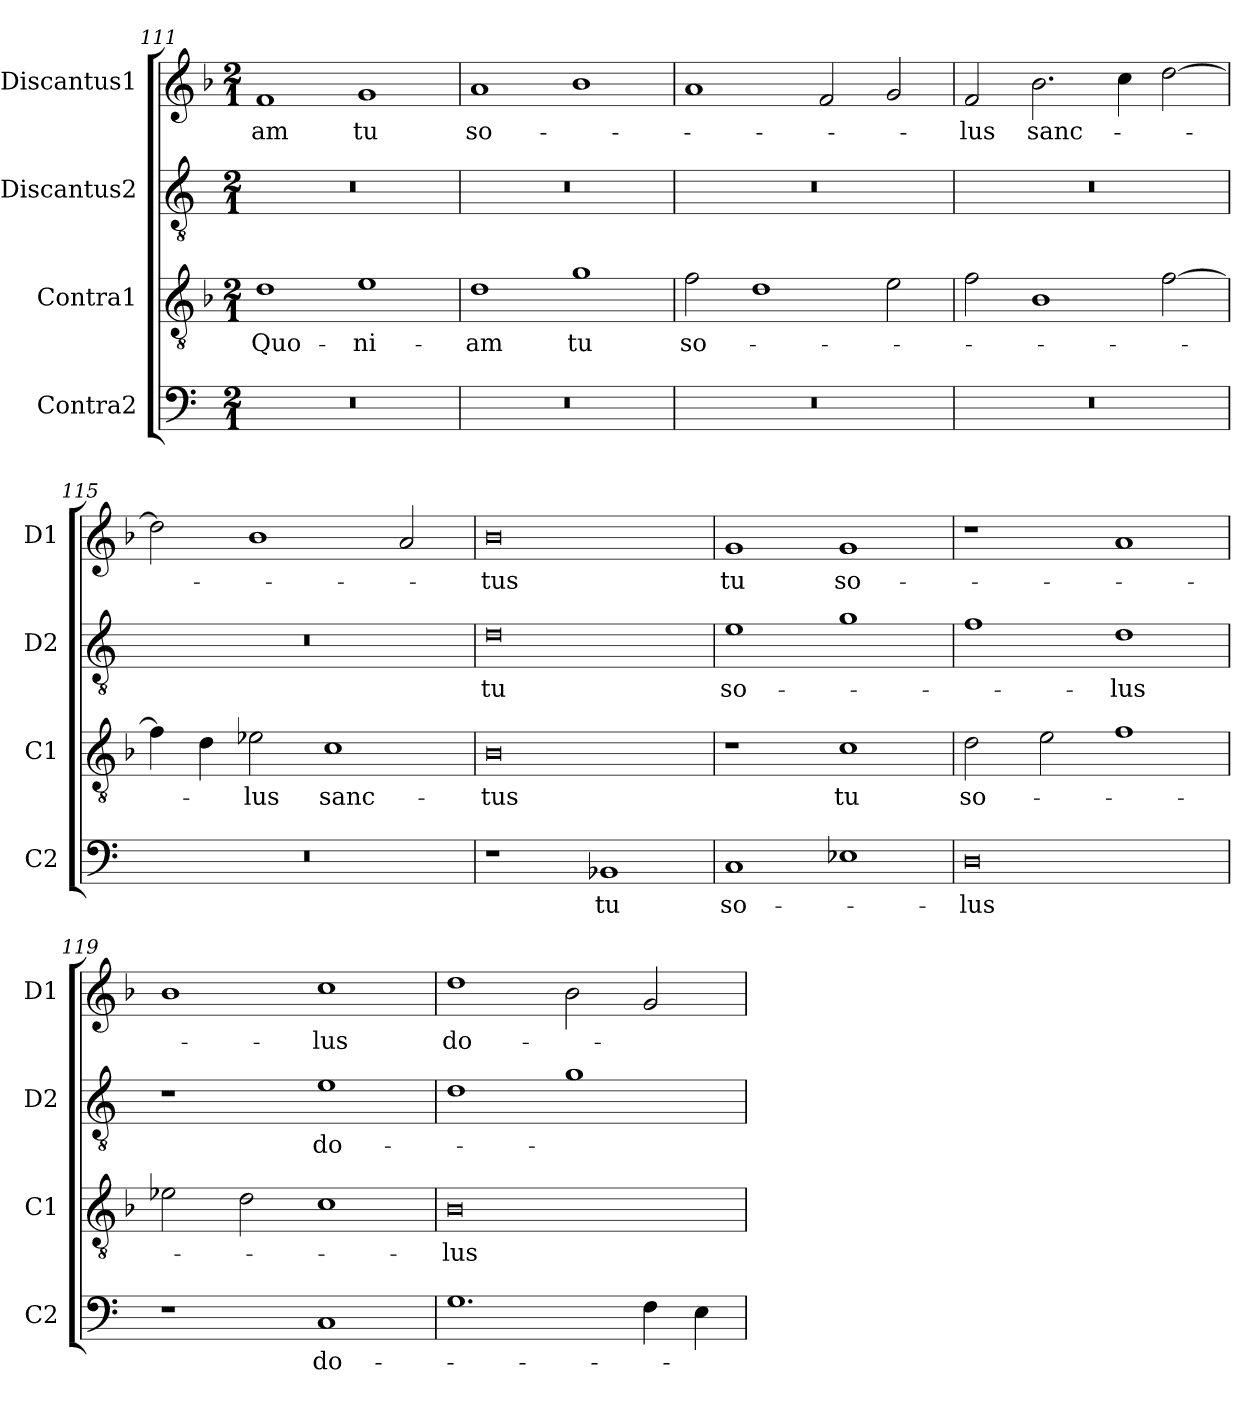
**kern	**text	**kern	**text	**kern	**text	**kern	**text
*part4	*part4	*part3	*part3	*part2	*part2	*part1	*part1
*staff4	*staff4	*staff3	*staff3	*staff2	*staff2	*staff1	*staff1
*I"Contra2	*	*I"Contra1	*	*I"Discantus2	*	*I"Discantus1	*
*I'C2	*	*I'C1	*	*I'D2	*	*I'D1	*
*clefF4	*	*clefGv2	*	*clefGv2	*	*clefG2	*
*k[]	*	*k[b-]	*	*k[]	*	*k[b-]	*
*M2/1	*	*M2/1	*	*M2/1	*	*M2/1	*
=111	=111	=111	=111	=111	=111	=111	=111
0r	.	1d	Quo-	0r	.	1f	-am
.	.	1e	-ni-	.	.	1g	tu
=112	=112	=112	=112	=112	=112	=112	=112
0r	.	1d	-am	0r	.	1a	so-
.	.	1g	tu	.	.	1b-	.
=113	=113	=113	=113	=113	=113	=113	=113
0r	.	2f\	so-	0r	.	1a	.
.	.	1d	.	.	.	.	.
.	.	.	.	.	.	2f/	.
.	.	2e\	.	.	.	2g/	.
=114	=114	=114	=114	=114	=114	=114	=114
0r	.	2f\	.	0r	.	2f/	-lus
.	.	1B-	.	.	.	2.b-\	sanc-
.	.	.	.	.	.	4cc\	.
.	.	[2f\	.	.	.	[2dd\	.
=115	=115	=115	=115	=115	=115	=115	=115
0r	.	4f\]	.	0r	.	2dd\]	.
.	.	4d\	.	.	.	.	.
.	.	2e-X\	-lus	.	.	1b-	.
.	.	1c	sanc-	.	.	.	.
.	.	.	.	.	.	2a/	.
=116	=116	=116	=116	=116	=116	=116	=116
1r	.	0B-	-tus	0d	tu	0b-	-tus
1BB-X	tu	.	.	.	.	.	.
=117	=117	=117	=117	=117	=117	=117	=117
1C	so-	1r	.	1e	so-	1g	tu
1E-X	.	1c	tu	1g	.	1g	so-
=118	=118	=118	=118	=118	=118	=118	=118
0D	-lus	2d\	so-	1f	.	1r	.
.	.	2e\	.	.	.	.	.
.	.	1f	.	1d	-lus	1a	.
=119	=119	=119	=119	=119	=119	=119	=119
1r	.	2e-X\	.	1r	.	1b-	.
.	.	2d\	.	.	.	.	.
1C	do-	1c	.	1e	do-	1cc	-lus
=120	=120	=120	=120	=120	=120	=120	=120
1.G	.	0B-	-lus	1d	.	1dd	do-
.	.	.	.	1g	.	2b-\	.
4F\	.	.	.	.	.	2g/	.
4E\	.	.	.	.	.	.	.
=	=	=	=	=	=	=	=
*-	*-	*-	*-	*-	*-	*-	*-
